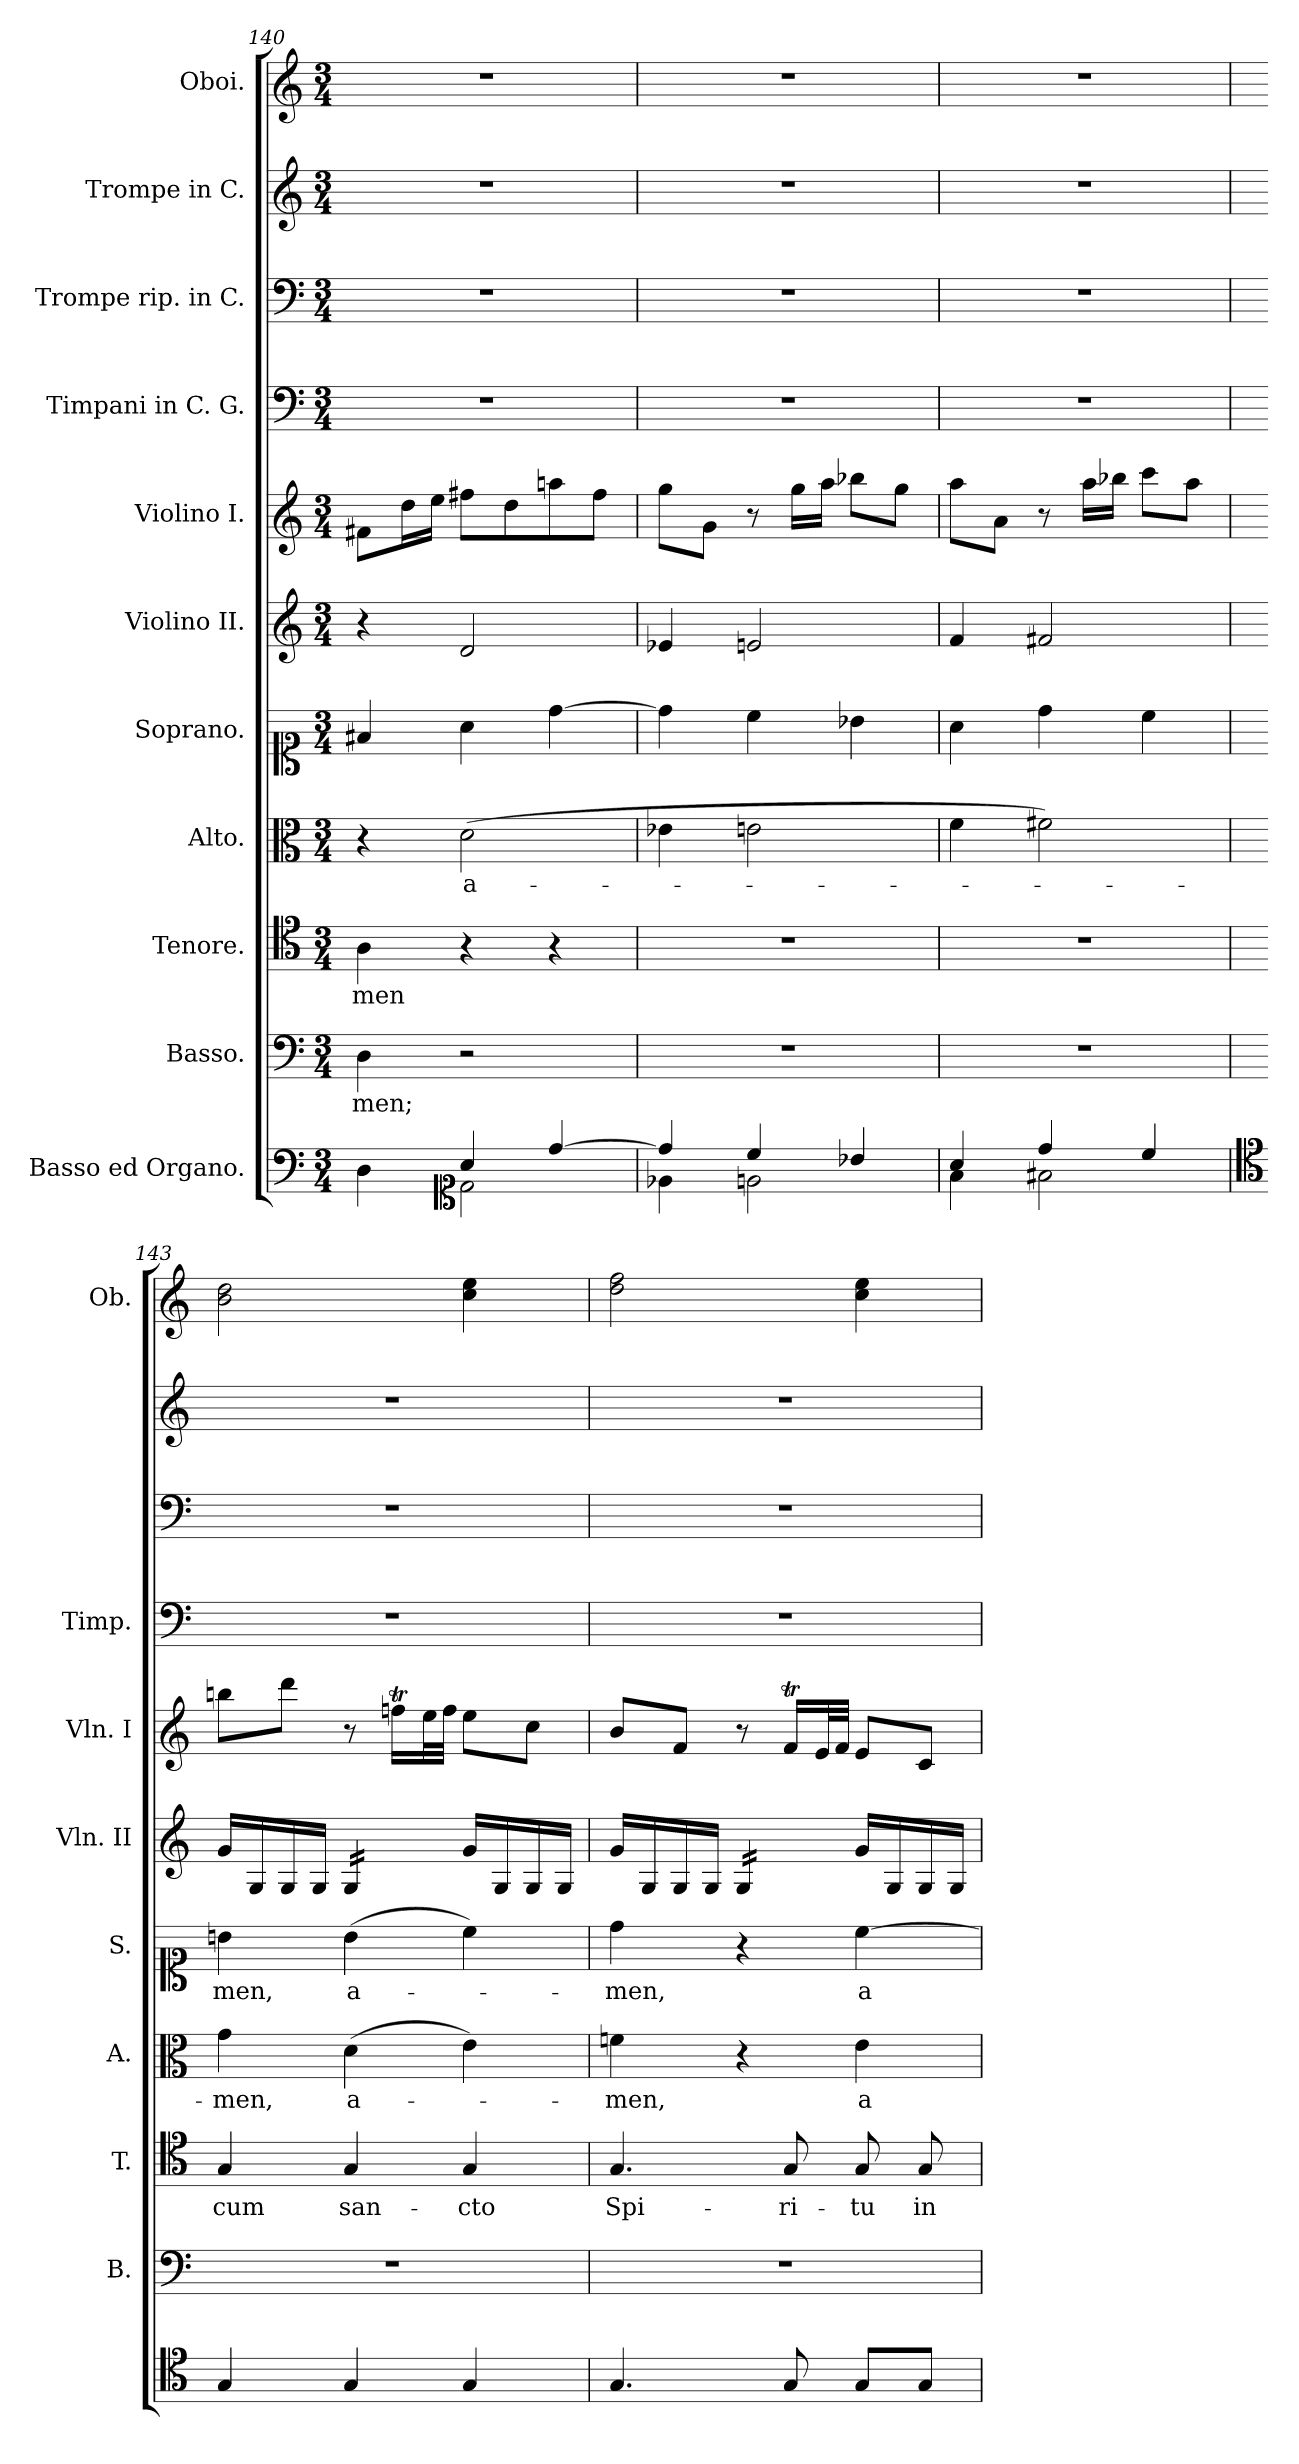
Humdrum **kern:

**kern	**kern	**text	**kern	**text	**kern	**text	**kern	**text	**kern	**kern	**kern	**kern	**kern	**kern
*part11	*part10	*part10	*part9	*part9	*part8	*part8	*part7	*part7	*part6	*part5	*part4	*part3	*part2	*part1
*staff11	*staff10	*staff10	*staff9	*staff9	*staff8	*staff8	*staff7	*staff7	*staff6	*staff5	*staff4	*staff3	*staff2	*staff1
*I"Basso ed  Organo.	*I"Basso.	*	*I"Tenore.	*	*I"Alto.	*	*I"Soprano.	*	*I"Violino II.	*I"Violino I.	*I"Timpani in C. G.	*I"Trompe rip. in C.	*I"Trompe in C.	*I"Oboi.
*	*I'B.	*	*I'T.	*	*I'A.	*	*I'S.	*	*I'Vln. II	*I'Vln. I	*I'Timp.	*	*	*I'Ob.
*clefF4	*clefF4	*	*clefC4	*	*clefC3	*	*clefC1	*	*clefG2	*clefG2	*clefF4	*clefF4	*clefG2	*clefG2
*k[]	*k[]	*	*k[]	*	*k[]	*	*k[]	*	*k[]	*k[]	*k[]	*k[]	*k[]	*k[]
*M3/4	*M3/4	*	*M3/4	*	*M3/4	*	*M3/4	*	*M3/4	*M3/4	*M3/4	*M3/4	*M3/4	*M3/4
=140	=140	=140	=140	=140	=140	=140	=140	=140	=140	=140	=140	=140	=140	=140
*^	*	*	*	*	*	*	*	*	*	*	*	*	*	*
!	!	!	!LO:LY:b	!	!LO:LY:b	!	!	!	!	!	!	!	!	!	!
4D\	4ryy	4D\	-men;	4A\	-men	4r	.	4f#X/	.	4r	8f#X\L	2.r	2.r	2.r	2.r
.	.	.	.	.	.	.	.	.	.	.	16dd\L	.	.	.	.
.	.	.	.	.	.	.	.	.	.	.	16ee\JJ	.	.	.	.
*clefC1	*	*	*	*	*	*	*	*	*	*	*	*	*	*	*
!	!	!	!	!	!	!	!LO:LY:b	!	!	!	!	!	!	!	!
4a/	2d\	2r	.	4r	.	(>2d\	a-	4a\	.	2d/	8ff#X\L	.	.	.	.
.	.	.	.	.	.	.	.	.	.	.	8dd\	.	.	.	.
[4dd/	.	.	.	4r	.	.	.	[4dd\	.	.	8aan\	.	.	.	.
.	.	.	.	.	.	.	.	.	.	.	8ff#\J	.	.	.	.
=141	=141	=141	=141	=141	=141	=141	=141	=141	=141	=141	=141	=141	=141	=141	=141
4dd/]	4e-X\	2.r	.	2.r	.	4e-X\	.	4dd\]	.	4e-X/	8gg\L	2.r	2.r	2.r	2.r
.	.	.	.	.	.	.	.	.	.	.	8g\J	.	.	.	.
4cc/	2en\	.	.	.	.	2en\	.	4cc\	.	2en/	8r	.	.	.	.
.	.	.	.	.	.	.	.	.	.	.	16gg\LL	.	.	.	.
.	.	.	.	.	.	.	.	.	.	.	16aa\JJ	.	.	.	.
4b-X/	.	.	.	.	.	.	.	4b-X\	.	.	8bb-X\L	.	.	.	.
.	.	.	.	.	.	.	.	.	.	.	8gg\J	.	.	.	.
=142	=142	=142	=142	=142	=142	=142	=142	=142	=142	=142	=142	=142	=142	=142	=142
4a/	4f\	2.r	.	2.r	.	4f\	.	4a\	.	4f/	8aa\L	2.r	2.r	2.r	2.r
.	.	.	.	.	.	.	.	.	.	.	8a\J	.	.	.	.
4dd/	2f#X\	.	.	.	.	2f#X\)	.	4dd\	.	2f#X/	8r	.	.	.	.
.	.	.	.	.	.	.	.	.	.	.	16aa\LL	.	.	.	.
.	.	.	.	.	.	.	.	.	.	.	16bb-X\JJ	.	.	.	.
4cc/	.	.	.	.	.	.	.	4cc\	.	.	8ccc\L	.	.	.	.
.	.	.	.	.	.	.	.	.	.	.	8aa\J	.	.	.	.
*v	*v	*	*	*	*	*	*	*	*	*	*	*	*	*	*
=143	=143	=143	=143	=143	=143	=143	=143	=143	=143	=143	=143	=143	=143	=143
*clefC4	*	*	*	*	*	*	*	*	*	*	*	*	*	*
!	!	!	!	!LO:LY:b	!	!LO:LY:b	!	!LO:LY:b	!	!	!	!	!	!
4G/	2.r	.	4G/	cum	4g\	-men,	4bn\	-men,	16g/LL	8bbn\L	2.r	2.r	2.r	2b\ 2dd\
.	.	.	.	.	.	.	.	.	16G/	.	.	.	.	.
.	.	.	.	.	.	.	.	.	16G/	8ddd\J	.	.	.	.
.	.	.	.	.	.	.	.	.	16G/JJ	.	.	.	.	.
!	!	!	!	!LO:LY:b	!	!LO:LY:b	!	!LO:LY:b	!	!	!	!	!	!
*	*	*	*	*	*	*	*	*	*tremolo	*	*	*	*	*
4G/	.	.	4G/	san-	(>4d\	a-	(>4b\	a-	16G/LL	8r	.	.	.	.
.	.	.	.	.	.	.	.	.	16G/	.	.	.	.	.
.	.	.	.	.	.	.	.	.	16G/	16ffnT\LL	.	.	.	.
.	.	.	.	.	.	.	.	.	16G/JJ	32ee\L	.	.	.	.
*	*	*	*	*	*	*	*	*	*Xtremolo	*	*	*	*	*
.	.	.	.	.	.	.	.	.	.	32ff\JJJ	.	.	.	.
!	!	!	!	!LO:LY:b	!	!	!	!	!	!	!	!	!	!
4G/	.	.	4G/	-cto	4e\)	.	4cc\)	.	16g/LL	8ee\L	.	.	.	4cc\ 4ee\
.	.	.	.	.	.	.	.	.	16G/	.	.	.	.	.
.	.	.	.	.	.	.	.	.	16G/	8cc\J	.	.	.	.
.	.	.	.	.	.	.	.	.	16G/JJ	.	.	.	.	.
!!LO:LB:g=z
=144	=144	=144	=144	=144	=144	=144	=144	=144	=144	=144	=144	=144	=144	=144
!	!	!	!	!LO:LY:b	!	!LO:LY:b	!	!LO:LY:b	!	!	!	!	!	!
4.G/	2.r	.	4.G/	Spi-	4fn\	-men,	4dd\	-men,	16g/LL	8b/L	2.r	2.r	2.r	2dd\ 2ff\
.	.	.	.	.	.	.	.	.	16G/	.	.	.	.	.
.	.	.	.	.	.	.	.	.	16G/	8f/J	.	.	.	.
.	.	.	.	.	.	.	.	.	16G/JJ	.	.	.	.	.
*	*	*	*	*	*	*	*	*	*tremolo	*	*	*	*	*
.	.	.	.	.	4r	.	4r	.	16G/LL	8r	.	.	.	.
.	.	.	.	.	.	.	.	.	16G/	.	.	.	.	.
!	!	!	!	!LO:LY:b	!	!	!	!	!	!	!	!	!	!
8G/	.	.	8G/	-ri-	.	.	.	.	16G/	16fT/LL	.	.	.	.
.	.	.	.	.	.	.	.	.	16G/JJ	32e/L	.	.	.	.
*	*	*	*	*	*	*	*	*	*Xtremolo	*	*	*	*	*
.	.	.	.	.	.	.	.	.	.	32f/JJJ	.	.	.	.
!	!	!	!	!LO:LY:b	!	!LO:LY:b	!	!LO:LY:b	!	!	!	!	!	!
8G/L	.	.	8G/	-tu	4e\	a-	[4cc\	a-	16g/LL	8e/L	.	.	.	4cc\ 4ee\
.	.	.	.	.	.	.	.	.	16G/	.	.	.	.	.
!	!	!	!	!LO:LY:b	!	!	!	!	!	!	!	!	!	!
8G/J	.	.	8G/	in	.	.	.	.	16G/	8c/J	.	.	.	.
.	.	.	.	.	.	.	.	.	16G/JJ	.	.	.	.	.
=	=	=	=	=	=	=	=	=	=	=	=	=	=	=
*-	*-	*-	*-	*-	*-	*-	*-	*-	*-	*-	*-	*-	*-	*-
